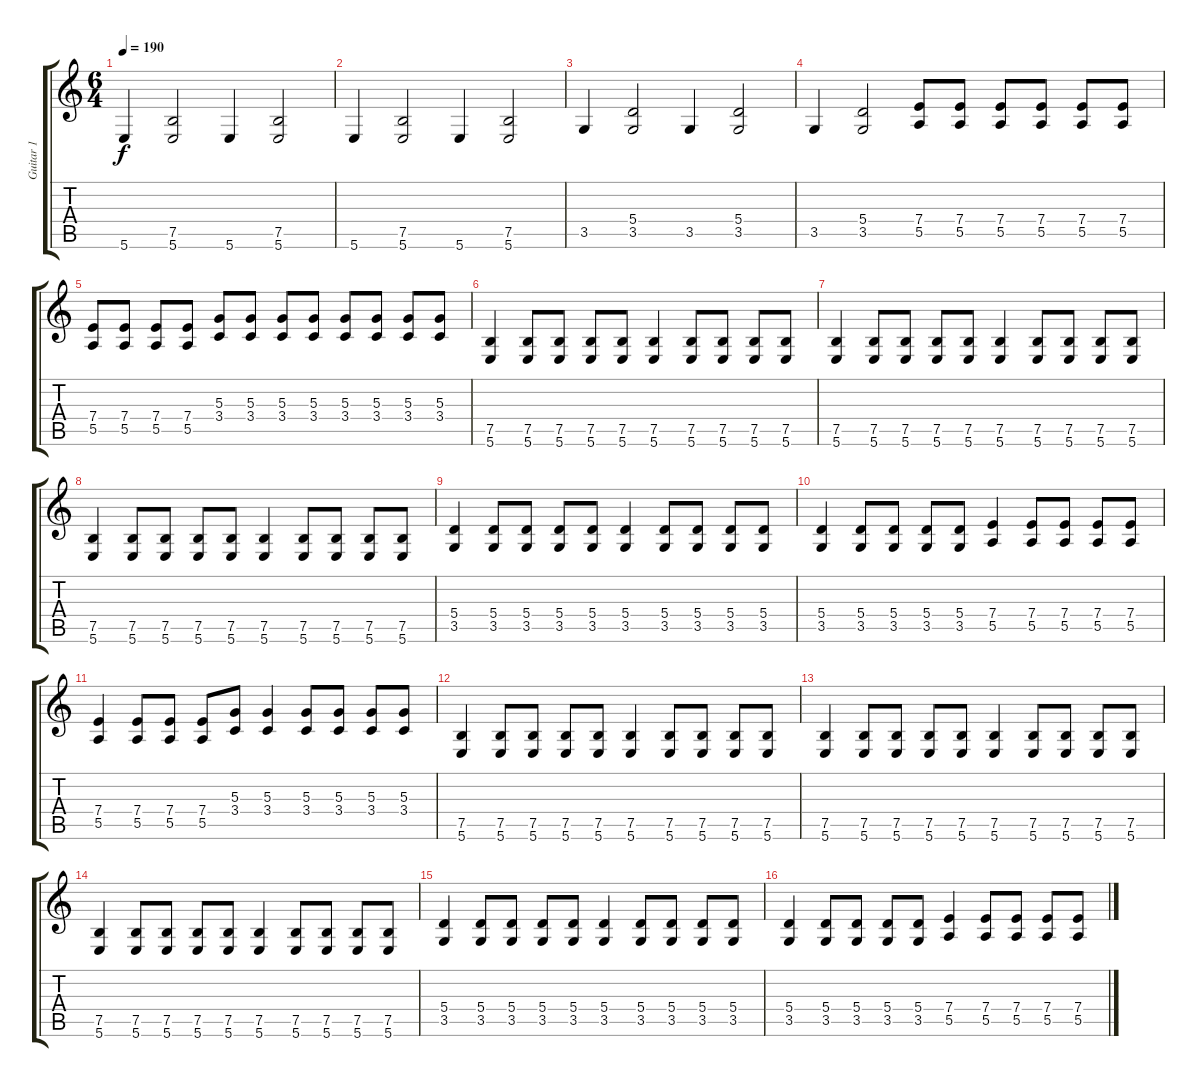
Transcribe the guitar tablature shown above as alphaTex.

\track ("Guitar 1" "Guitar 1") {instrument distortionguitar}
\staff {score tabs}
\tuning (B3 G3 D3 A2 E2 B1) {hide}
\ts (6 4)
\tempo 190
\clef g2
\ks c
5.6.4{dy f} (7.5 5.6).2 5.6.4 (7.5 5.6).2 |
5.6.4 (7.5 5.6).2 5.6.4 (7.5 5.6).2 |
3.5.4 (5.4 3.5).2 3.5.4 (5.4 3.5).2 |
3.5.4 (5.4 3.5).2 (7.4 5.5).8 (7.4 5.5).8 (7.4 5.5).8 (7.4 5.5).8 (7.4 5.5).8 (7.4 5.5).8 |
(7.4 5.5).8 (7.4 5.5).8 (7.4 5.5).8 (7.4 5.5).8 (5.3 3.4).8 (5.3 3.4).8 (5.3 3.4).8 (5.3 3.4).8 (5.3 3.4).8 (5.3 3.4).8 (5.3 3.4).8 (5.3 3.4).8 |
(7.5 5.6).4 (7.5 5.6).8 (7.5 5.6).8 (7.5 5.6).8 (7.5 5.6).8 (7.5 5.6).4 (7.5 5.6).8 (7.5 5.6).8 (7.5 5.6).8 (7.5 5.6).8 |
(7.5 5.6).4 (7.5 5.6).8 (7.5 5.6).8 (7.5 5.6).8 (7.5 5.6).8 (7.5 5.6).4 (7.5 5.6).8 (7.5 5.6).8 (7.5 5.6).8 (7.5 5.6).8 |
(7.5 5.6).4 (7.5 5.6).8 (7.5 5.6).8 (7.5 5.6).8 (7.5 5.6).8 (7.5 5.6).4 (7.5 5.6).8 (7.5 5.6).8 (7.5 5.6).8 (7.5 5.6).8 |
(5.4 3.5).4 (5.4 3.5).8 (5.4 3.5).8 (5.4 3.5).8 (5.4 3.5).8 (5.4 3.5).4 (5.4 3.5).8 (5.4 3.5).8 (5.4 3.5).8 (5.4 3.5).8 |
(5.4 3.5).4 (5.4 3.5).8 (5.4 3.5).8 (5.4 3.5).8 (5.4 3.5).8 (7.4 5.5).4 (7.4 5.5).8 (7.4 5.5).8 (7.4 5.5).8 (7.4 5.5).8 |
(7.4 5.5).4 (7.4 5.5).8 (7.4 5.5).8 (7.4 5.5).8 (5.3 3.4).8 (5.3 3.4).4 (5.3 3.4).8 (5.3 3.4).8 (5.3 3.4).8 (5.3 3.4).8 |
(7.5 5.6).4 (7.5 5.6).8 (7.5 5.6).8 (7.5 5.6).8 (7.5 5.6).8 (7.5 5.6).4 (7.5 5.6).8 (7.5 5.6).8 (7.5 5.6).8 (7.5 5.6).8 |
(7.5 5.6).4 (7.5 5.6).8 (7.5 5.6).8 (7.5 5.6).8 (7.5 5.6).8 (7.5 5.6).4 (7.5 5.6).8 (7.5 5.6).8 (7.5 5.6).8 (7.5 5.6).8 |
(7.5 5.6).4 (7.5 5.6).8 (7.5 5.6).8 (7.5 5.6).8 (7.5 5.6).8 (7.5 5.6).4 (7.5 5.6).8 (7.5 5.6).8 (7.5 5.6).8 (7.5 5.6).8 |
(5.4 3.5).4 (5.4 3.5).8 (5.4 3.5).8 (5.4 3.5).8 (5.4 3.5).8 (5.4 3.5).4 (5.4 3.5).8 (5.4 3.5).8 (5.4 3.5).8 (5.4 3.5).8 |
(5.4 3.5).4 (5.4 3.5).8 (5.4 3.5).8 (5.4 3.5).8 (5.4 3.5).8 (7.4 5.5).4 (7.4 5.5).8 (7.4 5.5).8 (7.4 5.5).8 (7.4 5.5).8
